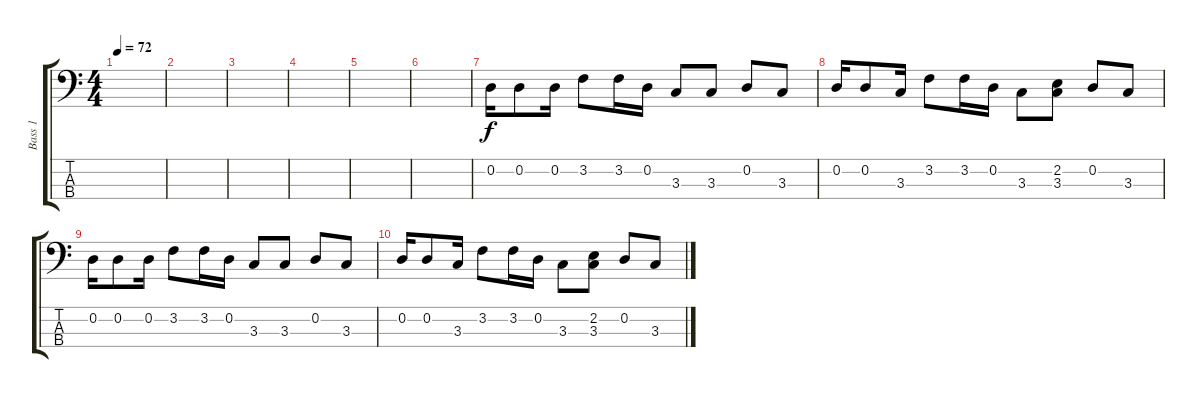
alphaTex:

\track ("Bass 1" "Bass 1") {instrument electricbassfinger}
\staff {score tabs}
\tuning (G2 D2 A1 E1) {hide}
\ts (4 4)
\tempo 72
\clef f4
\ks c
|
|
|
|
|
|
0.2.16 0.2.8 0.2.16 3.2.8 3.2.16 0.2.16 3.3.8 3.3.8 0.2.8 3.3.8 |
0.2.16 0.2.8 3.3.16 3.2.8 3.2.16 0.2.16 3.3.8 (2.2 3.3).8 0.2.8 3.3.8 |
0.2.16 0.2.8 0.2.16 3.2.8 3.2.16 0.2.16 3.3.8 3.3.8 0.2.8 3.3.8 |
0.2.16 0.2.8 3.3.16 3.2.8 3.2.16 0.2.16 3.3.8 (2.2 3.3).8 0.2.8 3.3.8
